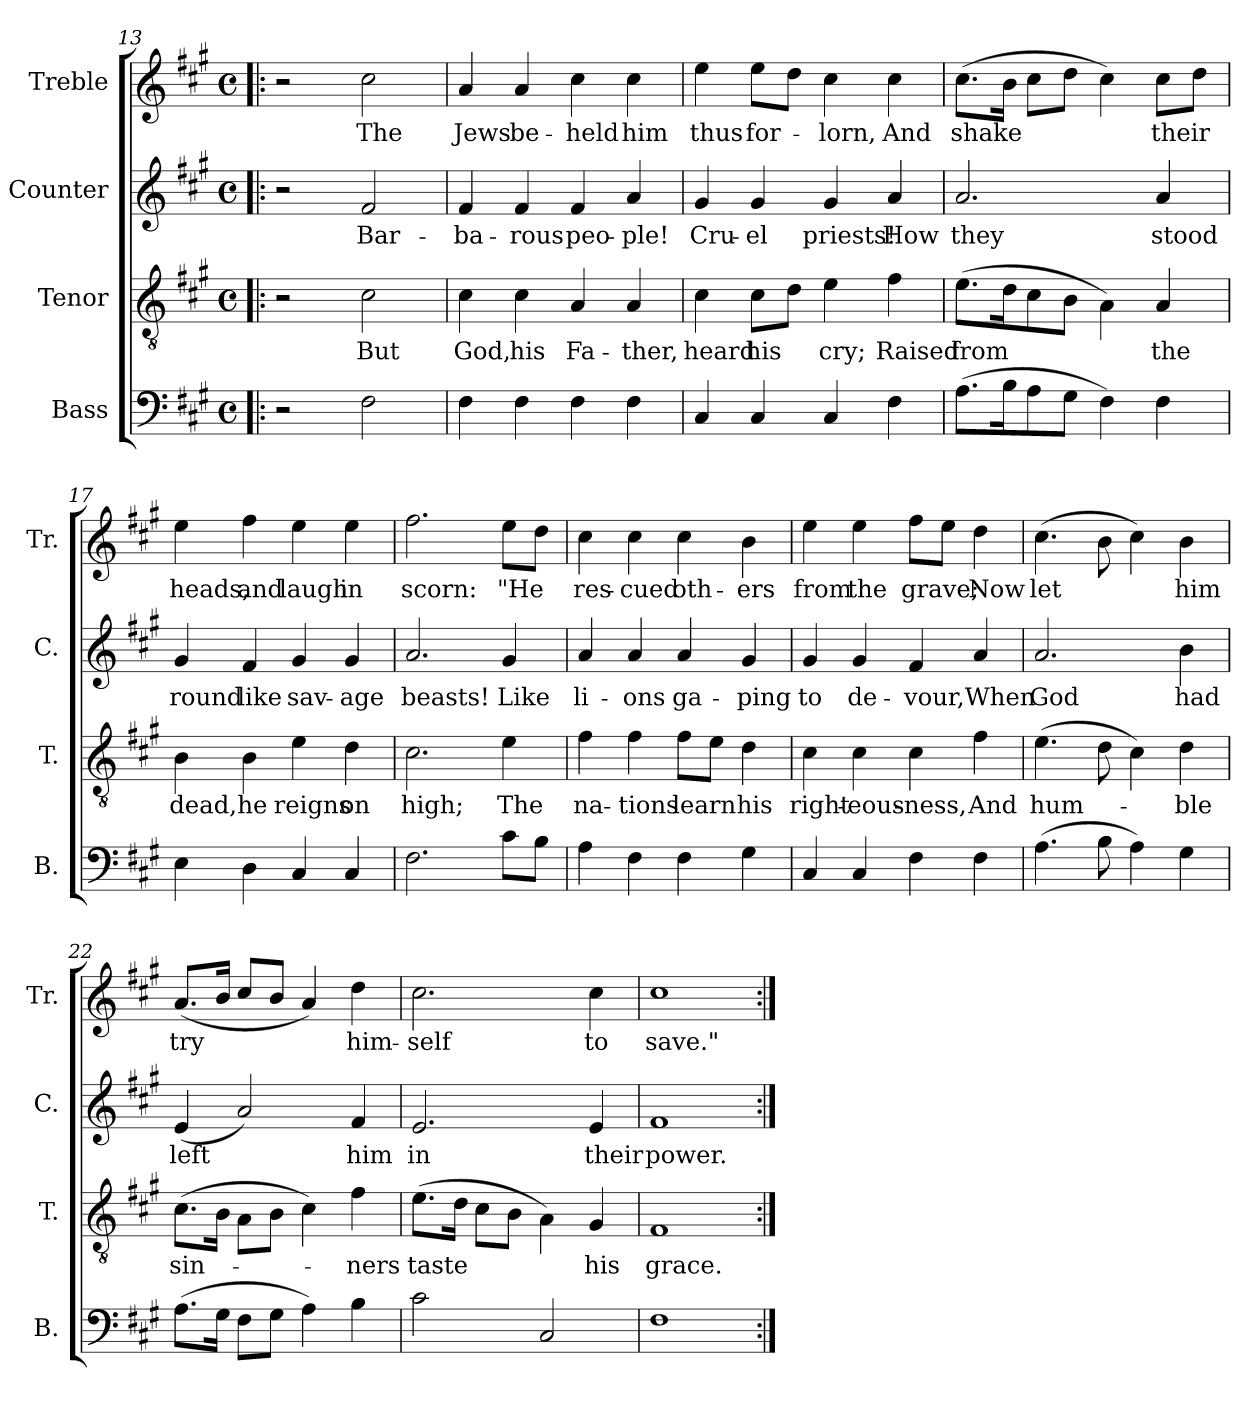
**kern	**kern	**text	**kern	**text	**kern	**text
*part4	*part3	*part3	*part2	*part2	*part1	*part1
*staff4	*staff3	*staff3	*staff2	*staff2	*staff1	*staff1
*I"Bass	*I"Tenor	*	*I"Counter	*	*I"Treble	*
*I'B.	*I'T.	*	*I'C.	*	*I'Tr.	*
*clefF4	*clefGv2	*	*clefG2	*	*clefG2	*
*k[f#c#g#]	*k[f#c#g#]	*	*k[f#c#g#]	*	*k[f#c#g#]	*
*M4/4	*M4/4	*	*M4/4	*	*M4/4	*
*met(c)	*met(c)	*	*met(c)	*	*met(c)	*
=13!|:	=13!|:	=13!|:	=13!|:	=13!|:	=13!|:	=13!|:
2r	2r	.	2r	.	2r	.
2F#\	2c#\	But	2f#/	Bar-	2cc#\	The
=14	=14	=14	=14	=14	=14	=14
4F#\	4c#\	God,	4f#/	-ba-	4a/	Jews
4F#\	4c#\	his	4f#/	-rous	4a/	be-
4F#\	4A/	Fa-	4f#/	peo-	4cc#\	-held
4F#\	4A/	-ther,	4a/	-ple!	4cc#\	him
=15	=15	=15	=15	=15	=15	=15
4C#/	4c#\	heard	4g#/	Cru-	4ee\	thus
4C#/	8c#\L	his	4g#/	-el	8ee\L	for-
.	8d\J	.	.	.	8dd\J	.
4C#/	4e\	cry;	4g#/	priests!	4cc#\	-lorn,
4F#\	4f#\	Raised	4a/	How	4cc#\	And
=16	=16	=16	=16	=16	=16	=16
(8.A\L	(8.e\L	from	2.a/	they	(8.cc#\L	shake
16B\K	16d\K	.	.	.	16b\Jk	.
8A\	8c#\	.	.	.	8cc#\L	.
8G#\J	8B\J	.	.	.	8dd\J	.
4F#\)	4A\)	.	.	.	4cc#\)	.
4F#\	4A/	the	4a/	stood	8cc#\L	their
.	.	.	.	.	8dd\J	.
!!LO:PB:g=z
=17	=17	=17	=17	=17	=17	=17
4E\	4B\	dead,	4g#/	round	4ee\	heads,
4D\	4B\	he	4f#/	like	4ff#\	and
4C#/	4e\	reigns	4g#/	sav-	4ee\	laugh
4C#/	4d\	on	4g#/	-age	4ee\	in
=18	=18	=18	=18	=18	=18	=18
2.F#\	2.c#\	high;	2.a/	beasts!	2.ff#\	scorn:
8c#\L	4e\	The	4g#/	Like	8ee\L	"He
8B\J	.	.	.	.	8dd\J	.
=19	=19	=19	=19	=19	=19	=19
4A\	4f#\	na-	4a/	li-	4cc#\	res-
4F#\	4f#\	-tions	4a/	-ons	4cc#\	-cued
4F#\	8f#\L	learn	4a/	ga-	4cc#\	oth-
.	8e\J	.	.	.	.	.
4G#\	4d\	his	4g#/	-ping	4b\	-ers
=20	=20	=20	=20	=20	=20	=20
4C#/	4c#\	right-	4g#/	to	4ee\	from
4C#/	4c#\	-eous-	4g#/	de-	4ee\	the
4F#\	4c#\	-ness,	4f#/	-vour,	8ff#\L	grave;
.	.	.	.	.	8ee\J	.
4F#\	4f#\	And	4a/	When	4dd\	Now
=21	=21	=21	=21	=21	=21	=21
(4.A\	(4.e\	hum-	2.a/	God	(4.cc#\	let
8B\	8d\	.	.	.	8b\	.
4A\)	4c#\)	.	.	.	4cc#\)	.
4G#\	4d\	-ble	4b\	had	4b\	him
!!LO:LB:g=z
=22	=22	=22	=22	=22	=22	=22
(8.A\L	(8.c#\L	sin-	(4e/	left	(8.a/L	try
16G#\Jk	16B\Jk	.	.	.	16b/Jk	.
8F#\L	8A\L	.	2a/)	.	8cc#/L	.
8G#\J	8B\J	.	.	.	8b/J	.
4A\)	4c#\)	.	.	.	4a/)	.
4B\	4f#\	-ners	4f#/	him	4dd\	him-
=23	=23	=23	=23	=23	=23	=23
2c#\	(8.e\L	taste	2.e/	in	2.cc#\	-self
.	16d\Jk	.	.	.	.	.
.	8c#\L	.	.	.	.	.
.	8B\J	.	.	.	.	.
2C#/	4A\)	.	.	.	.	.
.	4G#/	his	4e/	their	4cc#\	to
=24	=24	=24	=24	=24	=24	=24
1F#	1F#	grace.	1f#	power.	1cc#	save."
=:|!	=:|!	=:|!	=:|!	=:|!	=:|!	=:|!
*-	*-	*-	*-	*-	*-	*-
